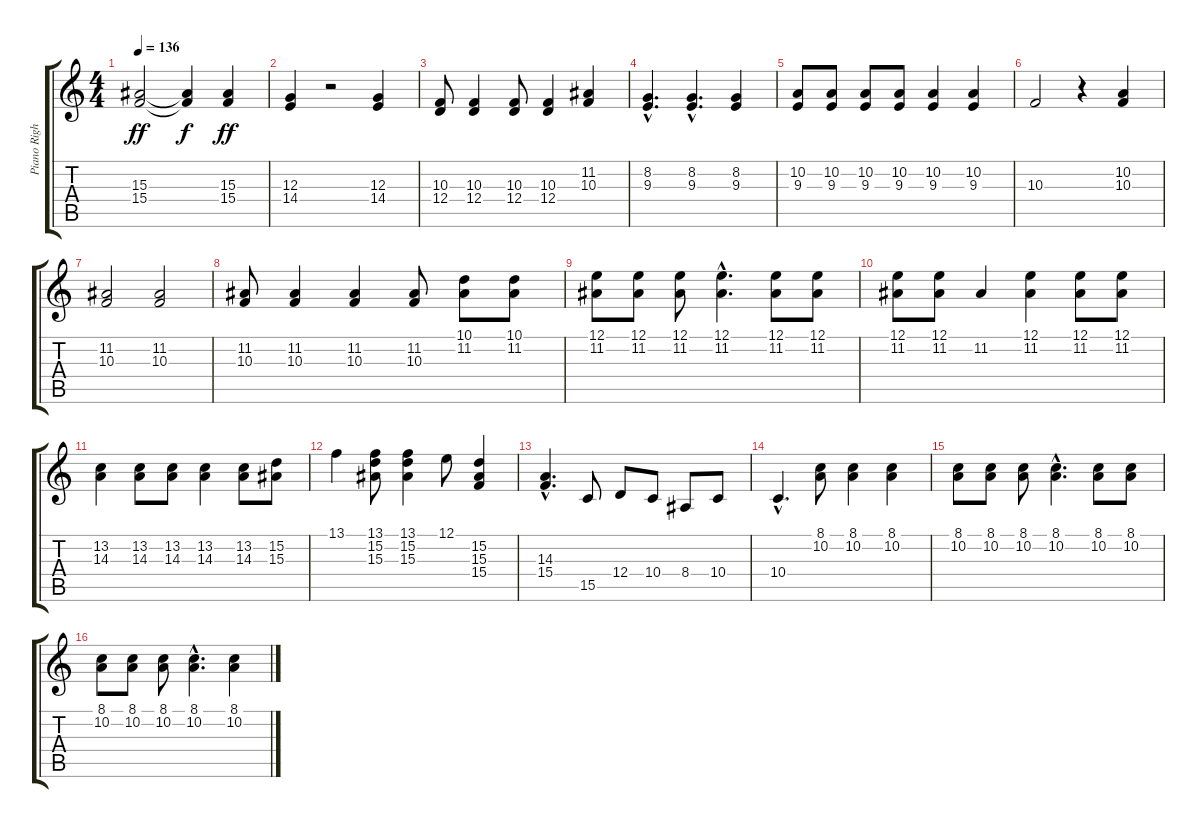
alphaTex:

\track ("Piano Right Hand" "Piano Righ") {instrument acousticgrandpiano}
\staff {score tabs}
\tuning (E4 B3 G3 D3 A2 E2) {hide}
\ts (4 4)
\tempo 136
\clef g2
\ks c
(15.3 15.4).2{dy ff} (15.3{t} 15.4{t}).4{dy f} (15.3 15.4).4{dy ff} |
(12.3 14.4).4 r.2 (12.3 14.4).4 |
(10.3 12.4).8 (10.3 12.4).4 (10.3 12.4).8 (10.3 12.4).4 (11.2 10.3).4 |
(8.2{hac} 9.3{hac}).4{d} (8.2{hac} 9.3{hac}).4{d} (8.2 9.3).4 |
(10.2 9.3).8 (10.2 9.3).8 (10.2 9.3).8 (10.2 9.3).8 (10.2 9.3).4 (10.2 9.3).4 |
10.3.2 r.4 (10.2 10.3).4 |
(11.2 10.3).2 (11.2 10.3).2 |
(11.2 10.3).8 (11.2 10.3).4 (11.2 10.3).4 (11.2 10.3).8 (10.1 11.2).8 (10.1 11.2).8 |
(12.1 11.2).8 (12.1 11.2).8 (12.1 11.2).8 (12.1{hac} 11.2{hac}).4{d} (12.1 11.2).8 (12.1 11.2).8 |
(12.1 11.2).8 (12.1 11.2).8 11.2.4 (12.1 11.2).4 (12.1 11.2).8 (12.1 11.2).8 |
(13.2 14.3).4 (13.2 14.3).8 (13.2 14.3).8 (13.2 14.3).4 (13.2 14.3).8 (15.2 15.3).8 |
13.1.4 (13.1 15.2 15.3).8 (13.1 15.2 15.3).4 12.1.8 (15.2 15.3 15.4).4 |
(14.3{hac} 15.4{hac}).4{d} 15.5.8 12.4.8 10.4.8 8.4.8 10.4.8 |
10.4{hac}.4{d} (8.1 10.2).8 (8.1 10.2).4 (8.1 10.2).4 |
(8.1 10.2).8 (8.1 10.2).8 (8.1 10.2).8 (8.1{hac} 10.2{hac}).4{d} (8.1 10.2).8 (8.1 10.2).8 |
(8.1 10.2).8 (8.1 10.2).8 (8.1 10.2).8 (8.1{hac} 10.2{hac}).4{d} (8.1 10.2).4
